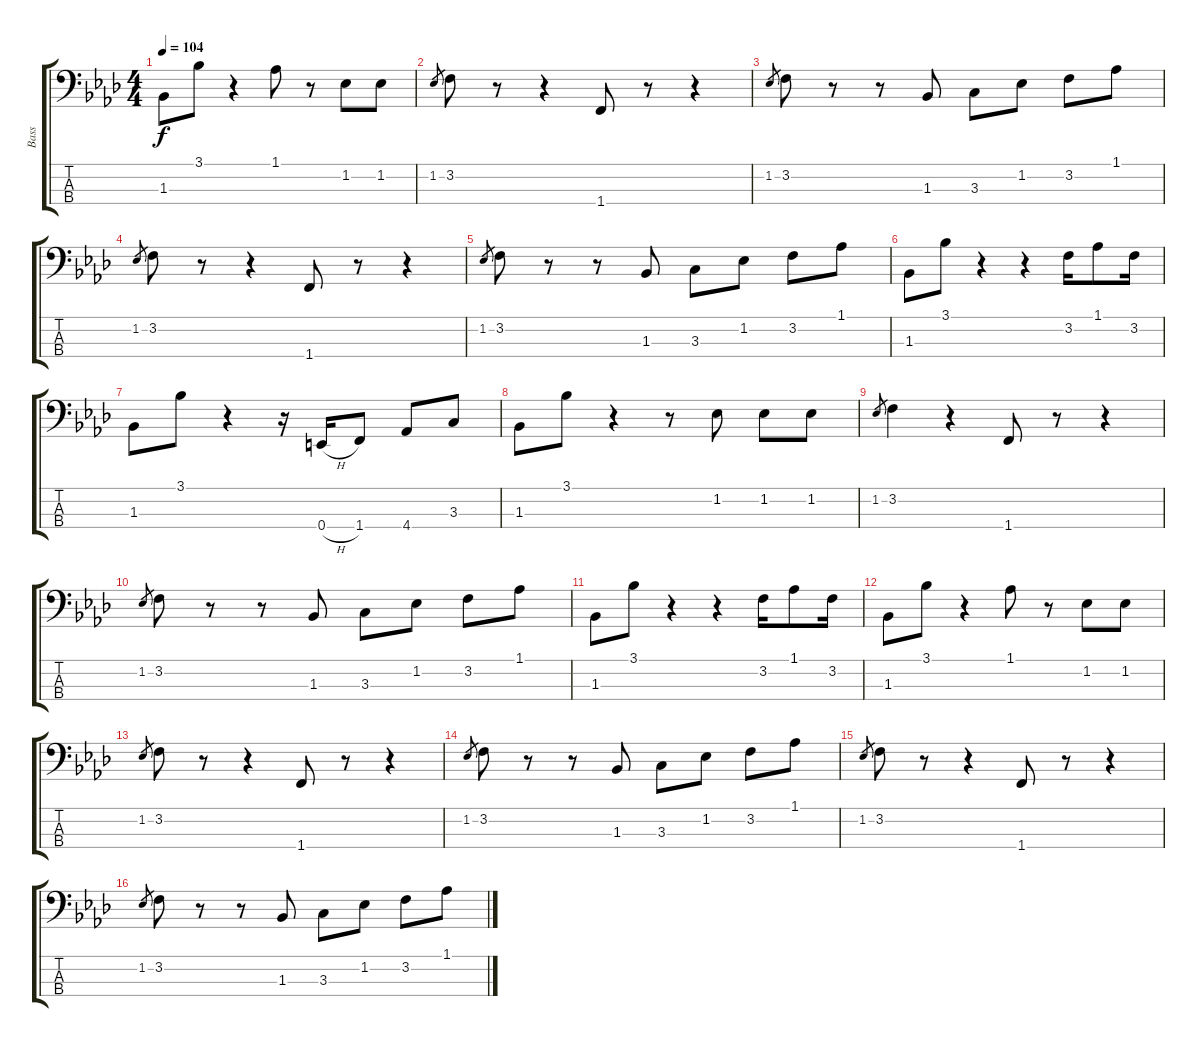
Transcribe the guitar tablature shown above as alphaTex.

\track ("Bass" "Bass") {instrument synthbass1}
\staff {score tabs}
\tuning (G2 D2 A1 E1) {hide}
\ts (4 4)
\tempo 104
\clef f4
\ks ab
1.3.8{dy f} 3.1.8 r.4 1.1.8 r.8 1.2.8 1.2.8 |
1.2.8{gr} 3.2.8 r.8 r.4 1.4.8 r.8 r.4 |
1.2.8{gr} 3.2.8 r.8 r.8 1.3.8 3.3.8 1.2.8 3.2.8 1.1.8 |
1.2.8{gr} 3.2.8 r.8 r.4 1.4.8 r.8 r.4 |
1.2.8{gr} 3.2.8 r.8 r.8 1.3.8 3.3.8 1.2.8 3.2.8 1.1.8 |
1.3.8 3.1.8 r.4 r.4 3.2.16 1.1.8 3.2.16 |
1.3.8 3.1.8 r.4 r.16 0.4{h}.16 1.4.8 4.4.8 3.3.8 |
1.3.8 3.1.8 r.4 r.8 1.2.8 1.2.8 1.2.8 |
1.2.8{gr} 3.2.4 r.4 1.4.8 r.8 r.4 |
1.2.8{gr} 3.2.8 r.8 r.8 1.3.8 3.3.8 1.2.8 3.2.8 1.1.8 |
1.3.8 3.1.8 r.4 r.4 3.2.16 1.1.8 3.2.16 |
1.3.8 3.1.8 r.4 1.1.8 r.8 1.2.8 1.2.8 |
1.2.8{gr} 3.2.8 r.8 r.4 1.4.8 r.8 r.4 |
1.2.8{gr} 3.2.8 r.8 r.8 1.3.8 3.3.8 1.2.8 3.2.8 1.1.8 |
1.2.8{gr} 3.2.8 r.8 r.4 1.4.8 r.8 r.4 |
1.2.8{gr} 3.2.8 r.8 r.8 1.3.8 3.3.8 1.2.8 3.2.8 1.1.8
